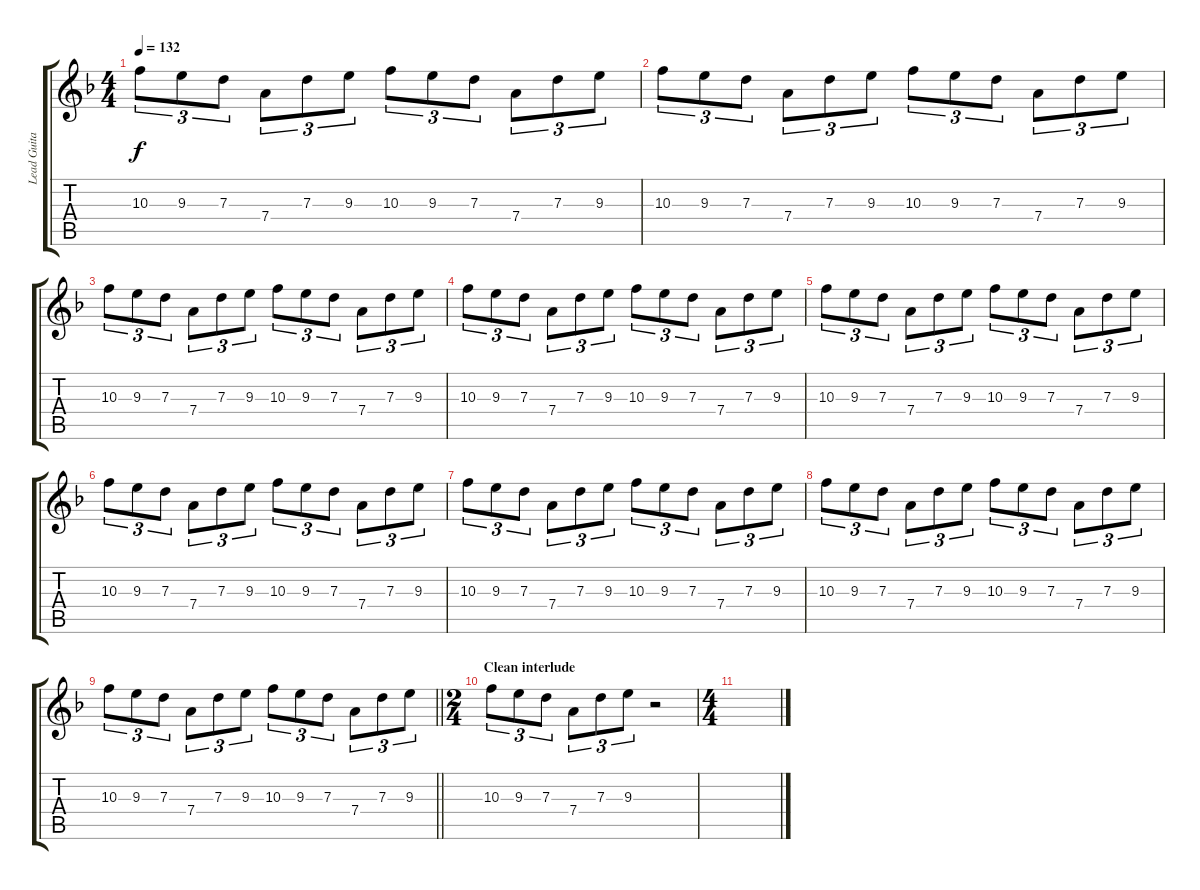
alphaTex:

\track ("Lead Guitar" "Lead Guita") {instrument distortionguitar}
\staff {score tabs}
\tuning (E4 B3 G3 D3 A2 D2) {hide}
\ts (4 4)
\tempo 132
\clef g2
\ks dminor
10.3.8{tu (3 2) dy f} 9.3.8{tu (3 2)} 7.3.8{tu (3 2)} 7.4.8{tu (3 2)} 7.3.8{tu (3 2)} 9.3.8{tu (3 2)} 10.3.8{tu (3 2)} 9.3.8{tu (3 2)} 7.3.8{tu (3 2)} 7.4.8{tu (3 2)} 7.3.8{tu (3 2)} 9.3.8{tu (3 2)} |
10.3.8{tu (3 2) balance 2} 9.3.8{tu (3 2)} 7.3.8{tu (3 2)} 7.4.8{tu (3 2)} 7.3.8{tu (3 2)} 9.3.8{tu (3 2)} 10.3.8{tu (3 2)} 9.3.8{tu (3 2)} 7.3.8{tu (3 2)} 7.4.8{tu (3 2)} 7.3.8{tu (3 2)} 9.3.8{tu (3 2)} |
10.3.8{tu (3 2)} 9.3.8{tu (3 2)} 7.3.8{tu (3 2)} 7.4.8{tu (3 2)} 7.3.8{tu (3 2)} 9.3.8{tu (3 2)} 10.3.8{tu (3 2)} 9.3.8{tu (3 2)} 7.3.8{tu (3 2)} 7.4.8{tu (3 2)} 7.3.8{tu (3 2)} 9.3.8{tu (3 2)} |
10.3.8{tu (3 2)} 9.3.8{tu (3 2)} 7.3.8{tu (3 2)} 7.4.8{tu (3 2)} 7.3.8{tu (3 2)} 9.3.8{tu (3 2)} 10.3.8{tu (3 2)} 9.3.8{tu (3 2)} 7.3.8{tu (3 2)} 7.4.8{tu (3 2)} 7.3.8{tu (3 2)} 9.3.8{tu (3 2)} |
10.3.8{tu (3 2)} 9.3.8{tu (3 2)} 7.3.8{tu (3 2)} 7.4.8{tu (3 2)} 7.3.8{tu (3 2)} 9.3.8{tu (3 2)} 10.3.8{tu (3 2)} 9.3.8{tu (3 2)} 7.3.8{tu (3 2)} 7.4.8{tu (3 2)} 7.3.8{tu (3 2)} 9.3.8{tu (3 2)} |
10.3.8{tu (3 2) balance 14} 9.3.8{tu (3 2)} 7.3.8{tu (3 2)} 7.4.8{tu (3 2)} 7.3.8{tu (3 2)} 9.3.8{tu (3 2)} 10.3.8{tu (3 2)} 9.3.8{tu (3 2)} 7.3.8{tu (3 2)} 7.4.8{tu (3 2)} 7.3.8{tu (3 2)} 9.3.8{tu (3 2)} |
10.3.8{tu (3 2)} 9.3.8{tu (3 2)} 7.3.8{tu (3 2)} 7.4.8{tu (3 2)} 7.3.8{tu (3 2)} 9.3.8{tu (3 2)} 10.3.8{tu (3 2)} 9.3.8{tu (3 2)} 7.3.8{tu (3 2)} 7.4.8{tu (3 2)} 7.3.8{tu (3 2)} 9.3.8{tu (3 2)} |
10.3.8{tu (3 2)} 9.3.8{tu (3 2)} 7.3.8{tu (3 2)} 7.4.8{tu (3 2)} 7.3.8{tu (3 2)} 9.3.8{tu (3 2)} 10.3.8{tu (3 2)} 9.3.8{tu (3 2)} 7.3.8{tu (3 2)} 7.4.8{tu (3 2)} 7.3.8{tu (3 2)} 9.3.8{tu (3 2)} |
\barLineRight lightlight
10.3.8{tu (3 2)} 9.3.8{tu (3 2)} 7.3.8{tu (3 2)} 7.4.8{tu (3 2)} 7.3.8{tu (3 2)} 9.3.8{tu (3 2)} 10.3.8{tu (3 2)} 9.3.8{tu (3 2)} 7.3.8{tu (3 2)} 7.4.8{tu (3 2)} 7.3.8{tu (3 2)} 9.3.8{tu (3 2)} |
\ts (2 4)
\section ("" "Clean interlude")
10.3.8{tu (3 2)} 9.3.8{tu (3 2)} 7.3.8{tu (3 2)} 7.4.8{tu (3 2)} 7.3.8{tu (3 2)} 9.3.8{tu (3 2)} r.2 |
\ts (4 4)
